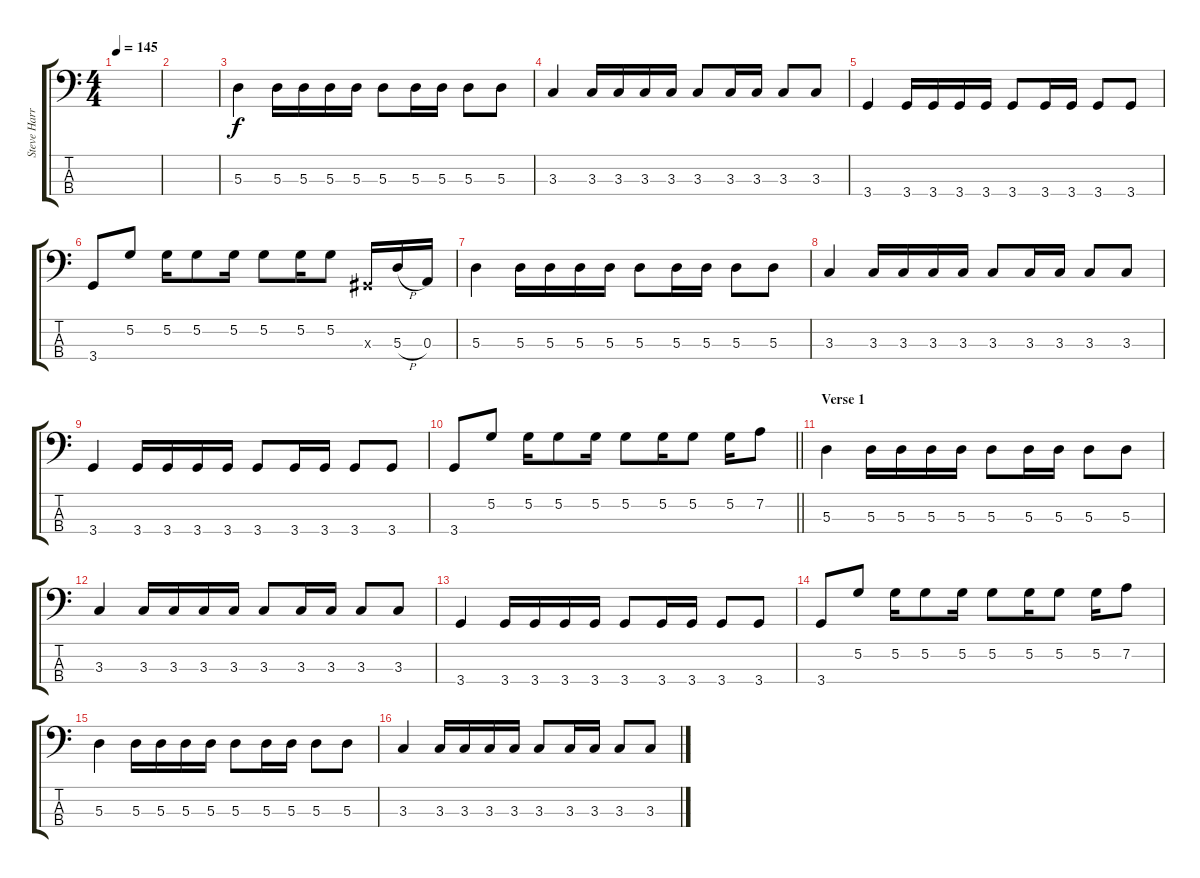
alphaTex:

\track ("Steve Harris" "Steve Harr") {instrument electricbasspick}
\staff {score tabs}
\tuning (G2 D2 A1 E1) {hide}
\ts (4 4)
\tempo 145
\clef f4
\ks c
|
|
5.3.4 5.3.16 5.3.16 5.3.16 5.3.16 5.3.8 5.3.16 5.3.16 5.3.8 5.3.8 |
3.3.4 3.3.16 3.3.16 3.3.16 3.3.16 3.3.8 3.3.16 3.3.16 3.3.8 3.3.8 |
3.4.4 3.4.16 3.4.16 3.4.16 3.4.16 3.4.8 3.4.16 3.4.16 3.4.8 3.4.8 |
3.4.8 5.2.8 5.2.16 5.2.8 5.2.16 5.2.8 5.2.16 5.2.8 -1.3{x}.16 5.3{h}.16 0.3.16 |
5.3.4 5.3.16 5.3.16 5.3.16 5.3.16 5.3.8 5.3.16 5.3.16 5.3.8 5.3.8 |
3.3.4 3.3.16 3.3.16 3.3.16 3.3.16 3.3.8 3.3.16 3.3.16 3.3.8 3.3.8 |
3.4.4 3.4.16 3.4.16 3.4.16 3.4.16 3.4.8 3.4.16 3.4.16 3.4.8 3.4.8 |
\barLineRight lightlight
3.4.8 5.2.8 5.2.16 5.2.8 5.2.16 5.2.8 5.2.16 5.2.8 5.2.16 7.2.8 |
\section ("" "Verse 1")
5.3.4 5.3.16 5.3.16 5.3.16 5.3.16 5.3.8 5.3.16 5.3.16 5.3.8 5.3.8 |
3.3.4 3.3.16 3.3.16 3.3.16 3.3.16 3.3.8 3.3.16 3.3.16 3.3.8 3.3.8 |
3.4.4 3.4.16 3.4.16 3.4.16 3.4.16 3.4.8 3.4.16 3.4.16 3.4.8 3.4.8 |
3.4.8 5.2.8 5.2.16 5.2.8 5.2.16 5.2.8 5.2.16 5.2.8 5.2.16 7.2.8 |
5.3.4 5.3.16 5.3.16 5.3.16 5.3.16 5.3.8 5.3.16 5.3.16 5.3.8 5.3.8 |
3.3.4 3.3.16 3.3.16 3.3.16 3.3.16 3.3.8 3.3.16 3.3.16 3.3.8 3.3.8
